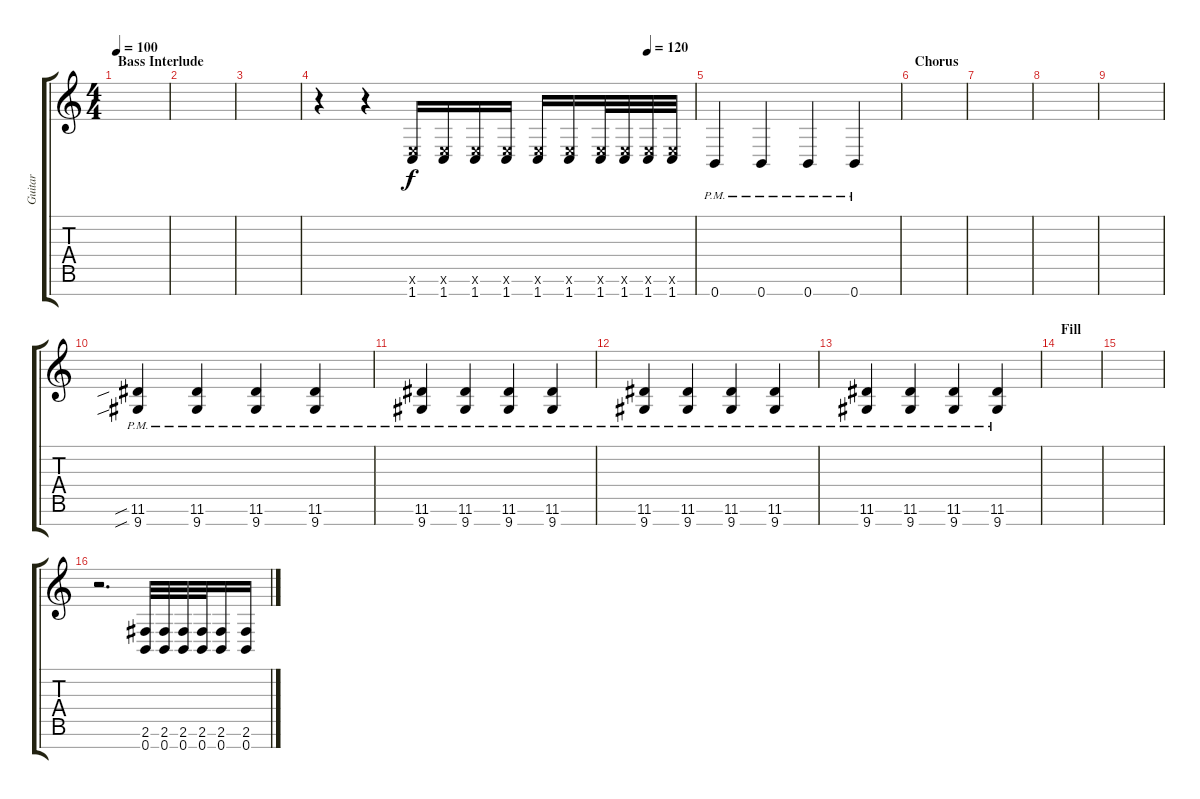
\track ("Guitar" "Guitar") {instrument distortionguitar}
\staff {score tabs}
\tuning (E4 B3 G3 D3 A2 E2 B1) {hide}
\ts (4 4)
\section ("" "Bass Interlude")
\tempo 100
\clef g2
\ks c
|
|
|
\tempo (120 0.875)
r.4 r.4 (0.6{x} 1.7).16 (0.6{x} 1.7).16 (0.6{x} 1.7).16 (0.6{x} 1.7).16 (0.6{x} 1.7).16 (0.6{x} 1.7).16 (0.6{x} 1.7).32 (0.6{x} 1.7).32 (0.6{x} 1.7).32 (0.6{x} 1.7).32 |
0.7{pm}.4 0.7{pm}.4 0.7{pm}.4 0.7{pm}.4 |
\section ("" "Chorus")
|
|
|
|
(11.6{sib pm} 9.7{sib pm}).4 (11.6{pm} 9.7{pm}).4 (11.6{pm} 9.7{pm}).4 (11.6{pm} 9.7{pm}).4 |
(11.6{pm} 9.7{pm}).4 (11.6{pm} 9.7{pm}).4 (11.6{pm} 9.7{pm}).4 (11.6{pm} 9.7{pm}).4 |
(11.6{pm} 9.7{pm}).4 (11.6{pm} 9.7{pm}).4 (11.6{pm} 9.7{pm}).4 (11.6{pm} 9.7{pm}).4 |
(11.6{pm} 9.7{pm}).4 (11.6{pm} 9.7{pm}).4 (11.6{pm} 9.7{pm}).4 (11.6{pm} 9.7{pm}).4 |
\section ("" "Fill")
|
|
r.2{d} (2.6 0.7).32 (2.6 0.7).32 (2.6 0.7).32 (2.6 0.7).32 (2.6 0.7).16 (2.6 0.7).16
